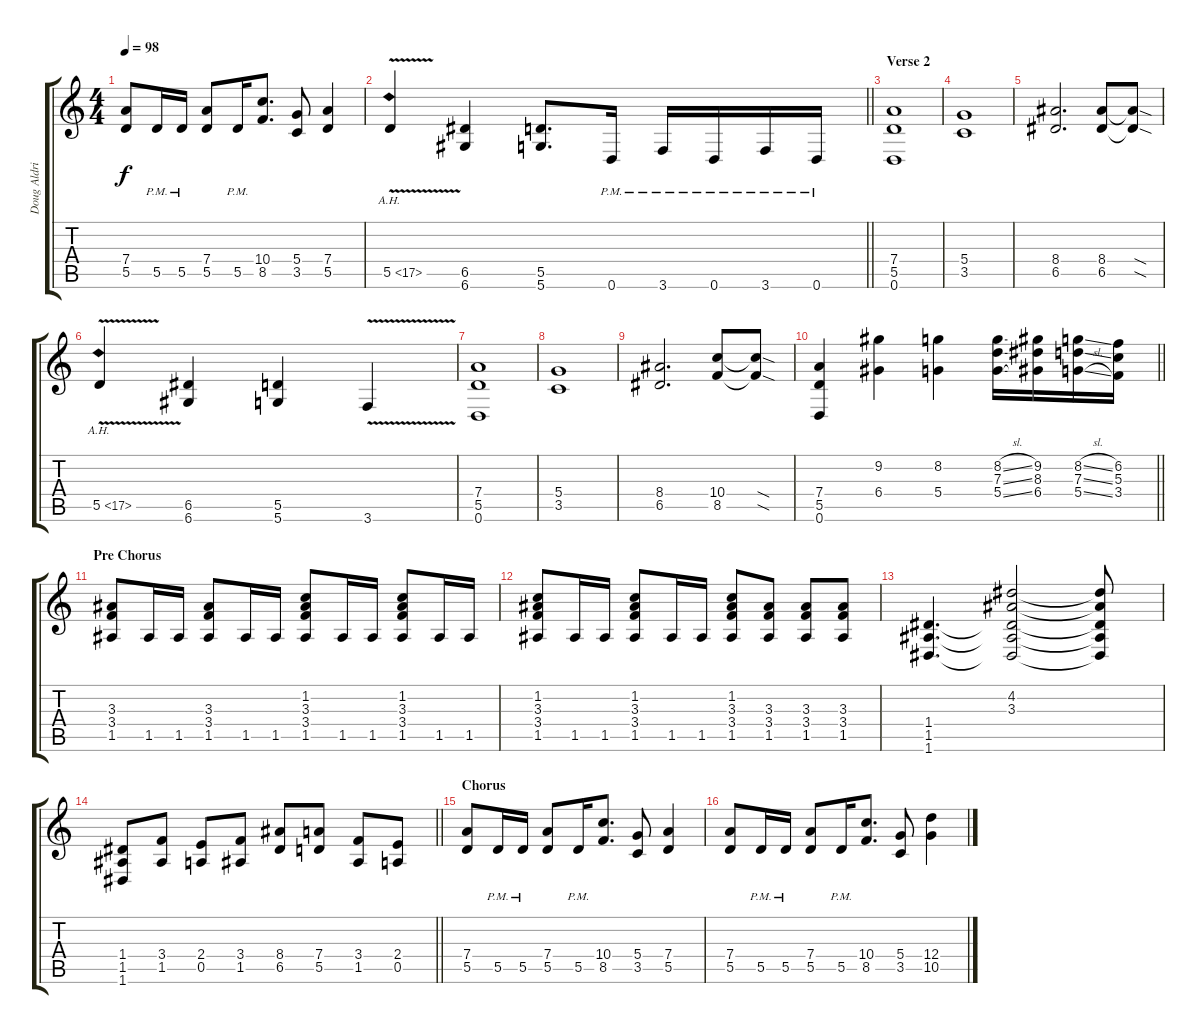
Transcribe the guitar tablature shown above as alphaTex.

\track ("Doug Aldrich Lead" "Doug Aldri") {instrument distortionguitar}
\staff {score tabs}
\tuning (E4 B3 G3 D3 A2 D2) {hide}
\ts (4 4)
\tempo 98
\clef g2
\ks c
(7.4 5.5).8{dy f} 5.5{pm}.16 5.5{pm}.16 (7.4 5.5).8 5.5{pm}.16 (10.4 8.5).8{d} (5.4 3.5).8 (7.4 5.5).4 |
\barLineRight lightlight
5.5{ah 12 v}.4 (6.5 6.6).4 (5.5 5.6).8{d} 0.6{pm}.16 3.6{pm}.16 0.6{pm}.16 3.6{pm}.16 0.6{pm}.16 |
\section ("" "Verse 2")
(7.4 5.5 0.6).1 |
(5.4 3.5).1 |
(8.4 6.5).2{d} (8.4 6.5).8 (8.4{sod t} 6.5{sod t}).8 |
5.5{ah 12 v}.4 (6.5 6.6).4 (5.5 5.6).4 3.6{v}.4 |
(7.4 5.5 0.6).1 |
(5.4 3.5).1 |
(8.4 6.5).2{d} (10.4 8.5).8 (10.4{sod t} 8.5{sod t}).8 |
\barLineRight lightlight
(7.4 5.5 0.6).4 (9.2 6.4).4 (8.2 5.4).4 (8.2{sl} 7.3{sl} 5.4{sl}).16 (9.2 8.3 6.4).16 (8.2{sl} 7.3{sl} 5.4{sl}).16 (6.2 5.3 3.4).16 |
\section ("" "Pre Chorus")
(3.3 3.4 1.5).8 1.5.16 1.5.16 (3.3 3.4 1.5).8 1.5.16 1.5.16 (1.2 3.3 3.4 1.5).8 1.5.16 1.5.16 (1.2 3.3 3.4 1.5).8 1.5.16 1.5.16 |
(1.2 3.3 3.4 1.5).8 1.5.16 1.5.16 (1.2 3.3 3.4 1.5).8 1.5.16 1.5.16 (1.2 3.3 3.4 1.5).8 (3.3 3.4 1.5).8 (3.3 3.4 1.5).8 (3.3 3.4 1.5).8 |
(1.4 1.5 1.6).4{d} (4.2 3.3 1.4{t} 1.5{t} 1.6{t}).2 (4.2{t} 3.3{t} 1.4{t} 1.5{t} 1.6{t}).8 |
\barLineRight lightlight
(1.4 1.5 1.6).8 (3.4 1.5).8 (2.4 0.5).8 (3.4 1.5).8 (8.4 6.5).8 (7.4 5.5).8 (3.4 1.5).8 (2.4 0.5).8 |
\section ("" "Chorus")
(7.4 5.5).8 5.5{pm}.16 5.5{pm}.16 (7.4 5.5).8 5.5{pm}.16 (10.4 8.5).8{d} (5.4 3.5).8 (7.4 5.5).4 |
(7.4 5.5).8 5.5{pm}.16 5.5{pm}.16 (7.4 5.5).8 5.5{pm}.16 (10.4 8.5).8{d} (5.4 3.5).8 (12.4 10.5).4
